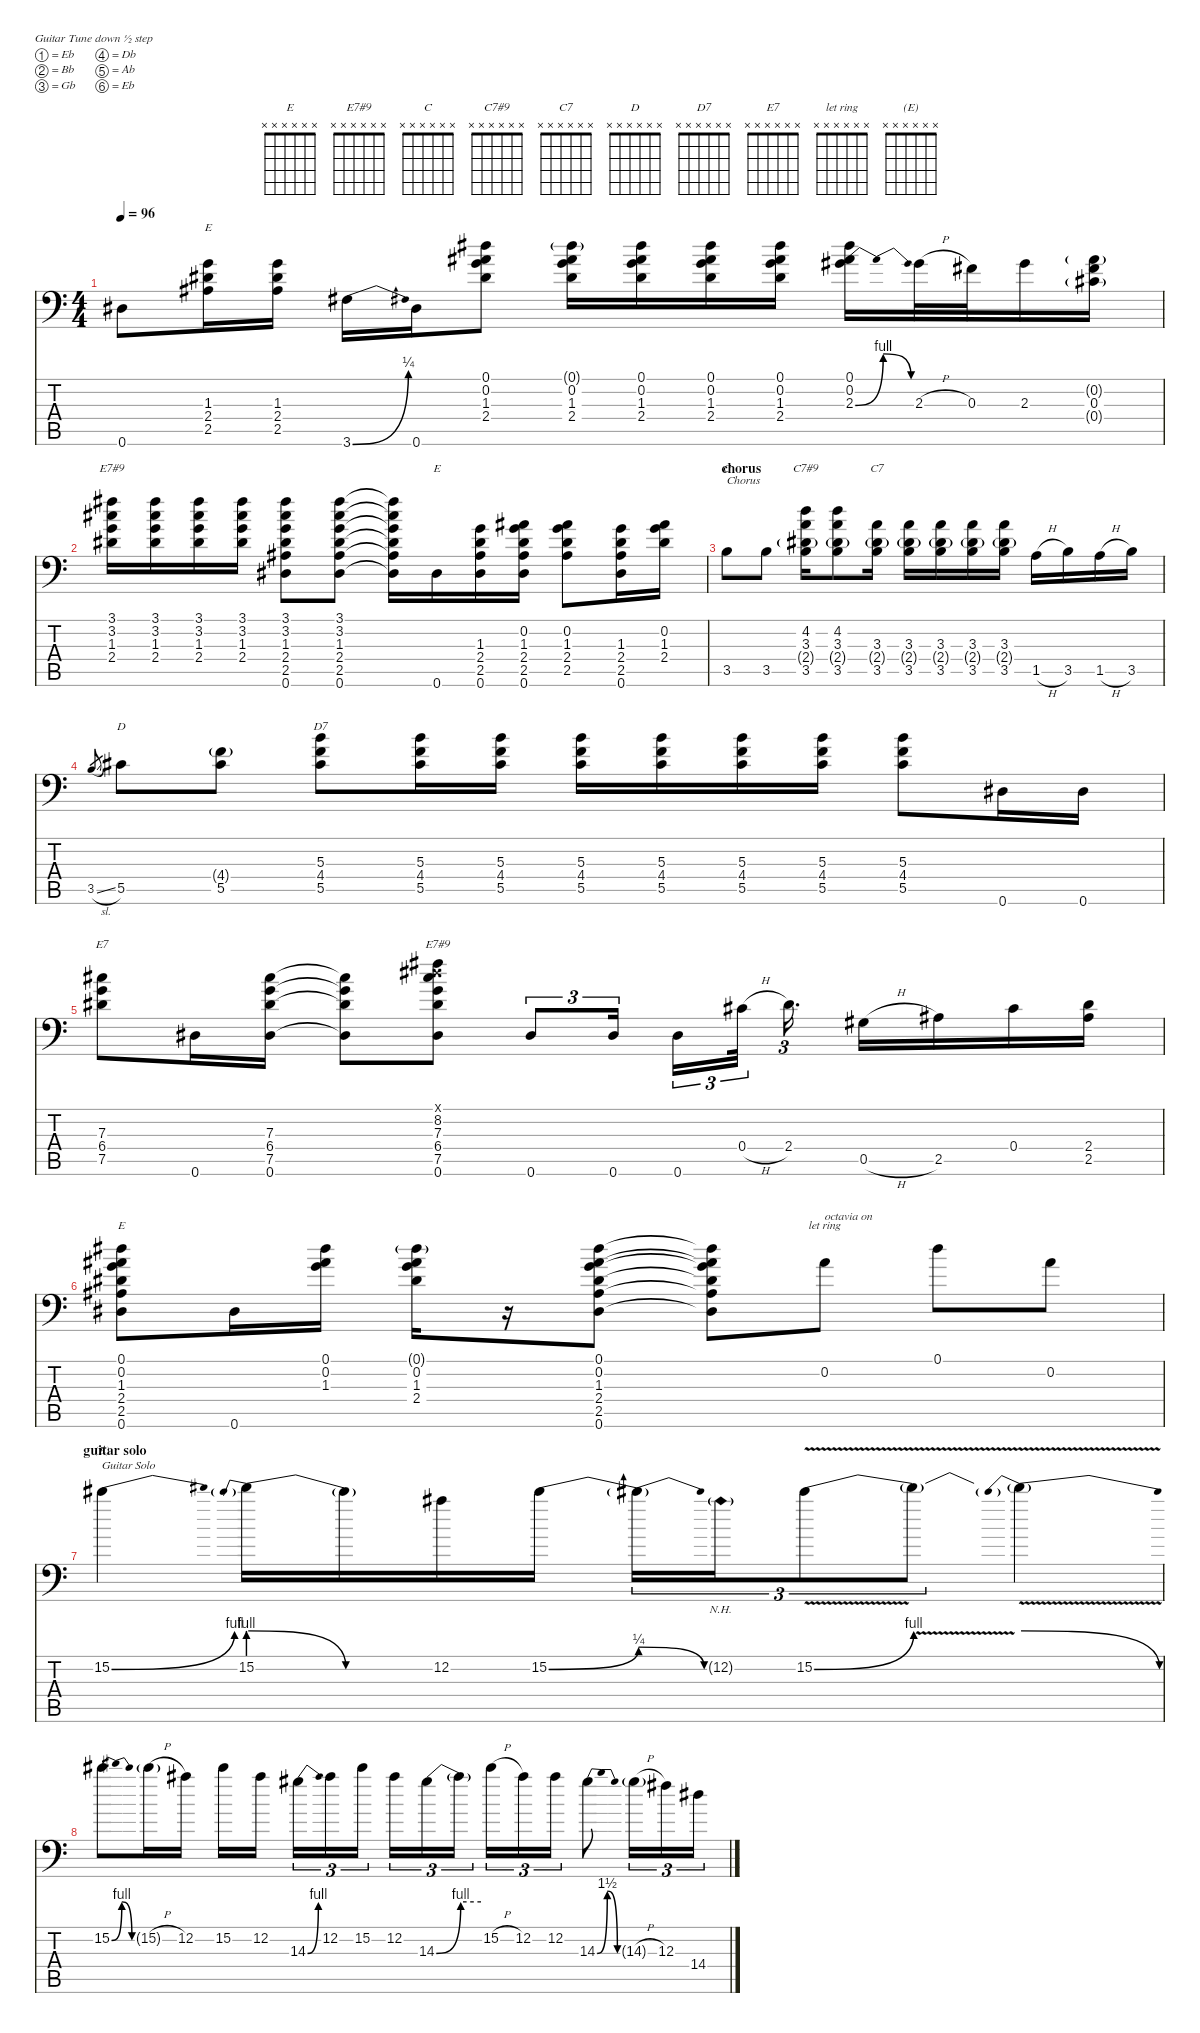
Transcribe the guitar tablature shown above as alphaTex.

\defaultSystemsLayout 4
\hideDynamics
\bracketExtendMode nobrackets
\singleTrackTrackNamePolicy hidden
\multiTrackTrackNamePolicy hidden
\otherSystemsTrackNameOrientation horizontal
\track ("Overdub-hid" "fl.bs.") {instrument fretlessbass}
\staff {score tabs}
\tuning (Eb4 Bb3 Gb3 Db3 Ab2 Eb2)
\chord ("E" x x x x x x)
\chord ("E7#9" x x x x x x)
\chord ("C" x x x x x x)
\chord ("C7#9" x x x x x x)
\chord ("C7" x x x x x x)
\chord ("D" x x x x x x)
\chord ("D7" x x x x x x)
\chord ("E7" x x x x x x)
\chord ("let ring" x x x x x x)
\chord ("(E)" x x x x x x)
\ts (4 4)
\tempo 96
\clef f4
\ks c
0.6{acc #}.8{dy f beam Down} (1.3 2.4{acc #} 2.5{acc #}).16{ch "E" beam Down} (1.3 2.4{acc #} 2.5{acc #}).16{beam Down} 3.6{be (bend 0 0 30 1) acc #}.16{beam Down} 0.6{acc #}.16{dy mf beam Down} (0.1{acc #} 0.2{acc #} 1.3 2.4{acc #}).8{dy ff beam Down} (0.1{g acc #} 0.2{acc #} 1.3 2.4{acc #}).16{beam Down} (0.1{acc #} 0.2{acc #} 1.3 2.4{acc #}).16{dy f beam Down} (0.1{acc #} 0.2{acc #} 1.3 2.4{acc #}).16{beam Down} (0.1{acc #} 0.2{acc #} 1.3 2.4{acc #}).16{beam Down} (0.1{acc #} 0.2{acc #} 2.3{be (bendrelease 0 0 15 4 30 4 60 0) acc #}).16{beam Down} 2.3{h acc #}.32{dy mf beam Down} 0.3{acc #}.32{dy f beam Down} 2.3{acc #}.16{beam Down} (0.2{g acc #} 0.3{acc #} 0.4{g acc #}).16{beam Down} |
(3.1{acc #} 3.2{acc #} 1.3 2.4{acc #}).16{ch "E7#9" dy ff beam Down} (3.1{acc #} 3.2{acc #} 1.3 2.4{acc #}).16{dy f beam Down} (3.1{acc #} 3.2{acc #} 1.3 2.4{acc #}).16{beam Down} (3.1{acc #} 3.2{acc #} 1.3 2.4{acc #}).16{beam Down} (3.1{acc #} 3.2{acc #} 1.3 2.4{acc #} 2.5{acc #} 0.6{acc #}).8{dy ff beam Down} (3.1{acc #} 3.2{acc #} 1.3 2.4{acc #} 2.5{acc #} 0.6{acc #}).8{beam Down} (3.1{t acc #} 3.2{t acc #} 1.3{t} 2.4{t acc #} 2.5{t acc #} 0.6{t acc #}).16{dy f beam Down} 0.6{acc #}.16{ch "E" dy mp beam Down} (1.3 2.4{acc #} 2.5{acc #} 0.6{acc #}).16{dy mf beam Down} (0.2{acc #} 1.3 2.4{acc #} 2.5{acc #} 0.6{acc #}).16{beam Down} (0.2{acc #} 1.3 2.4{acc #} 2.5{acc #}).8{dy f beam Down} (1.3 2.4{acc #} 2.5{acc #} 0.6{acc #}).16{beam Down} (0.2{acc #} 1.3 2.4{acc #}).16{beam Down} |
\section ("" "chorus")
3.5.8{ch "C" txt "Chorus" beam Down} 3.5.8{beam Down} (4.2 3.3 2.4{g acc #} 3.5).16{ch "C7#9" dy ff beam Down} (4.2 3.3 2.4{g acc #} 3.5).8{beam Down} (3.3 2.4{g acc #} 3.5).16{ch "C7" dy f beam Down} (3.3 2.4{g acc #} 3.5).16{dy ff beam Down} (3.3 2.4{g acc #} 3.5).16{dy f beam Down} (3.3 2.4{g acc #} 3.5).16{beam Down} (3.3 2.4{g acc #} 3.5).16{beam Down} 1.5{h}.16{dy ff beam Down} 3.5.16{dy f beam Down} 1.5{h}.16{beam Down} 3.5.16{beam Down} |
3.5{sl}.8{gr dy mf beam Up} 5.5{acc #}.8{ch "D" dy ff beam Down} (4.4{g} 5.5{acc #}).8{dy f beam Down} (5.3 4.4 5.5{acc #}).8{ch "D7" dy ff beam Down} (5.3 4.4 5.5{acc #}).16{dy f beam Down} (5.3 4.4 5.5{acc #}).16{beam Down} (5.3 4.4 5.5{acc #}).16{dy ff beam Down} (5.3 4.4 5.5{acc #}).16{dy f beam Down} (5.3 4.4 5.5{acc #}).16{beam Down} (5.3 4.4 5.5{acc #}).16{beam Down} (5.3 4.4 5.5{acc #}).8{dy ff beam Down} 0.6{acc #}.16{dy f beam Down} 0.6{acc #}.16{beam Down} |
(7.3{acc #} 6.4 7.5{acc #}).8{ch "E7" dy ff beam Down} 0.6{acc #}.16{dy f beam Down} (7.3{acc #} 6.4 7.5{acc #} 0.6{acc #}).16{dy ff beam Down} (7.3{t acc #} 6.4{t} 7.5{t acc #} 0.6{t acc #}).8{dy f beam Down} (0.1{x acc #} 8.2{acc #} 7.3{acc #} 6.4 7.5{acc #} 0.6{acc #}).8{ch "E7#9" beam Down} 0.6{acc #}.8{tu (3 2) dy ff beam Up} 0.6{acc #}.16{tu (3 2) dy f beam Up} 0.6{acc #}.16{tu (3 2) beam Down} 0.4{h acc #}.32{tu (3 2) beam Down} 2.4{acc #}.16{d tu (3 2) beam Down} 0.5{h acc #}.16{beam Down} 2.5{acc #}.16{beam Down} 0.4{acc #}.16{beam Down} (2.4{acc #} 2.5{acc #}).16{beam Down} |
(0.1{acc #} 0.2{acc #} 1.3 2.4{acc #} 2.5{acc #} 0.6{acc #}).8{ch "E" beam Down} 0.6{acc #}.16{beam Down} (0.1{acc #} 0.2{acc #} 1.3).16{beam Down} (0.1{g acc #} 0.2{acc #} 1.3 2.4{acc #}).16{beam Down} r.16{beam Down} (0.1{acc #} 0.2{acc #} 1.3 2.4{acc #} 2.5{acc #} 0.6{acc #}).8{beam Down} (0.1{t acc #} 0.2{t acc #} 1.3{t} 2.4{t acc #} 2.5{t acc #} 0.6{t acc #}).8{beam Down} 0.2{acc #}.8{ch "let ring" txt "octavia on" beam Down} 0.1{acc #}.8{beam Down} 0.2{acc #}.8{beam Down} |
\section ("" "guitar solo")
15.2{be (bend 0 0 30 4) acc #}.4{ch "(E)" txt "Guitar Solo" dy ff beam Down} 15.2{be (prebendrelease 0 4 60 0)}.16{beam Down} 15.2{be (hold 0 0 60 0) t acc #}.16{dy f beam Down} 12.2{acc #}.16{beam Down} 15.2{be (bend 0 0 60 1) acc #}.16{dy ff beam Down} 15.2{be (release 0 1 60 0) t acc #}.16{tu (3 2) dy f beam Down} 12.2{nh g acc #}.16{tu (3 2) dy ff beam Down} 15.2{be (bend 0 0 60 4) v acc #}.8{tu (3 2) beam Down} 15.2{v t}.8{tu (3 2) dy f beam Down} 15.2{be (prebendrelease 0 4 60 0) t}.4{beam Down} |
15.2{be (bendrelease 0 0 9.999999599999999 4 25.0000008 4 60 0) acc #}.8{dy ff beam Down} 15.2{h g acc #}.16{beam Down} 12.2{acc #}.16{dy f beam Down} 15.2{acc #}.16{dy ff beam Down} 12.2{acc #}.16{dy f beam Down} 14.3{be (bend 0 0 30 4) acc #}.16{tu (3 2) beam Down} 12.2{acc #}.16{tu (3 2) beam Down} 15.2{acc #}.16{tu (3 2) beam Down} 12.2{acc #}.16{tu (3 2) beam Down} 14.3{be (bend 0 0 60 4) acc #}.16{tu (3 2) beam Down} 14.3{be (hold 0 4 60 4) t}.16{tu (3 2) beam Down} 15.2{h acc #}.16{tu (3 2) beam Down} 12.2{acc #}.16{tu (3 2) beam Down} 12.2{acc #}.16{tu (3 2) beam Down} 14.3{be (bendrelease 0 0 9.999999599999999 6 25.999999199999998 6 60 0) acc #}.8{dy ff beam Down} 14.3{h g acc #}.16{tu (3 2) beam Down} 12.3{acc #}.16{tu (3 2) dy f beam Down} 14.4{acc #}.16{tu (3 2) beam Down}
